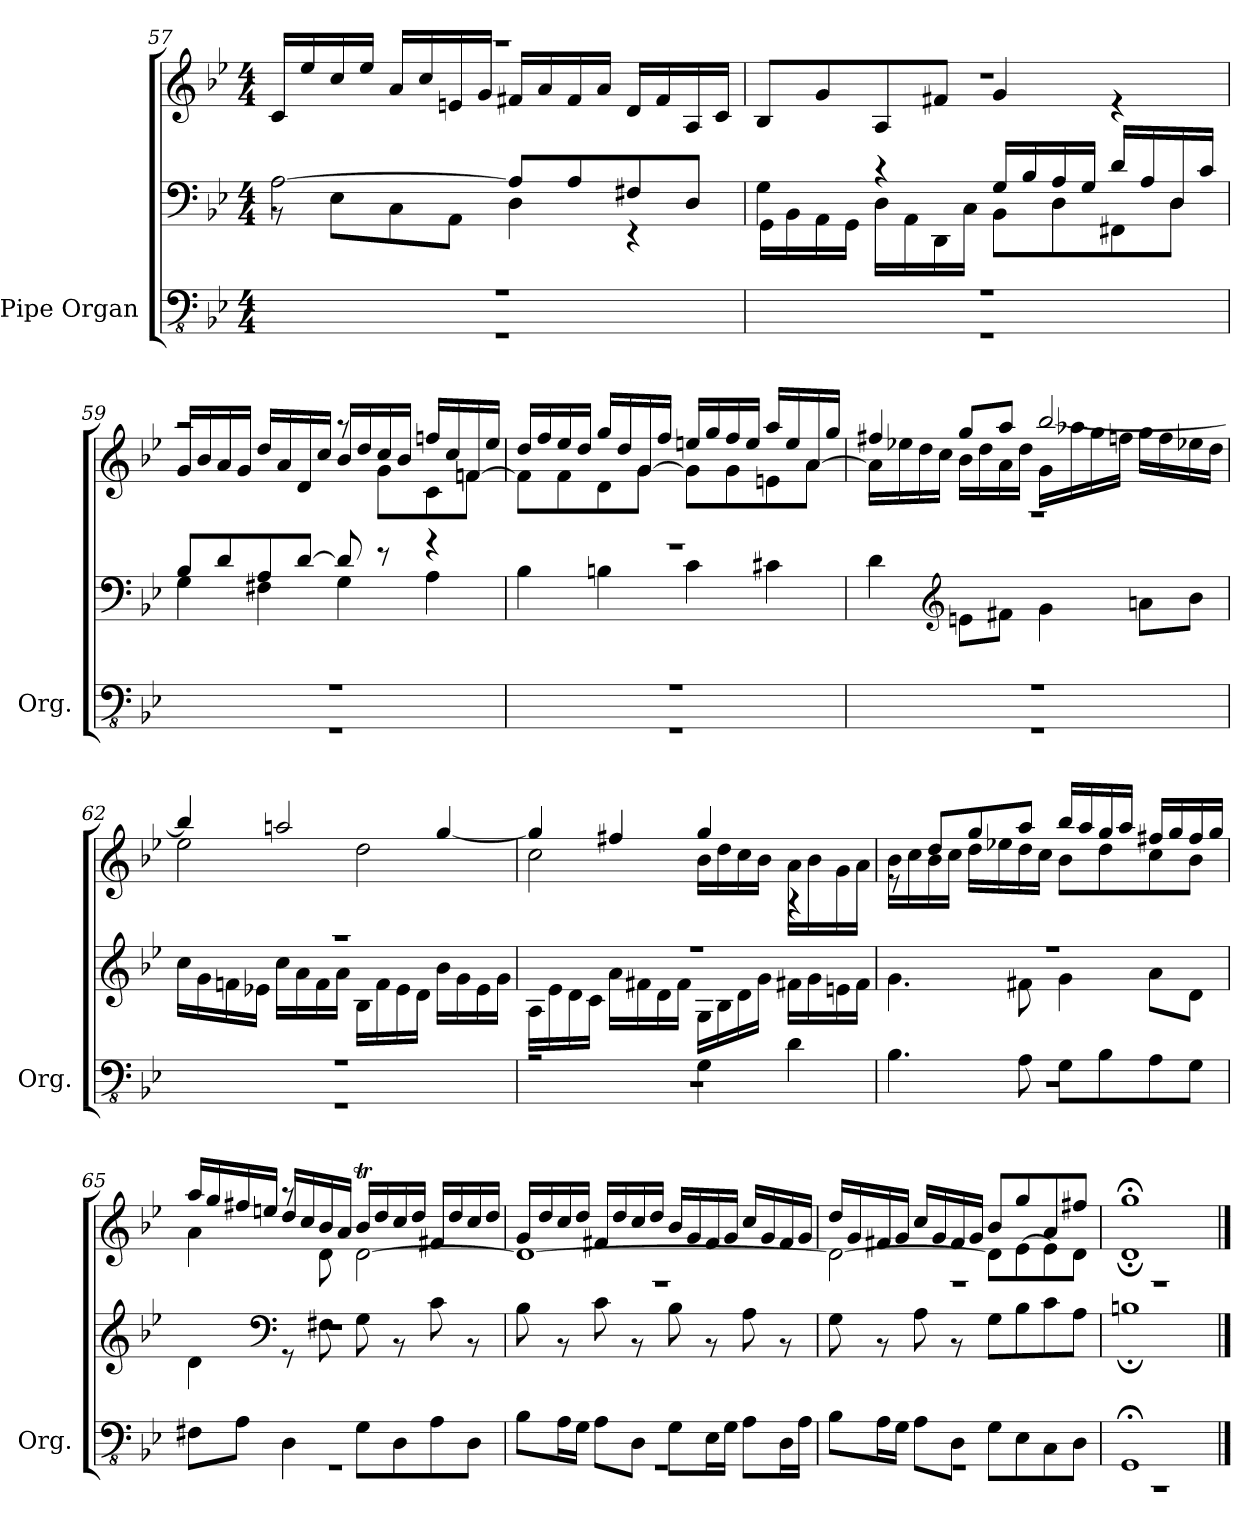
**kern	**kern	**kern
*part1	*part1	*part1
*staff3	*staff2	*staff1
*I"Pipe Organ	*	*
*I'Org.	*	*
!!LO:LB:g=z
*clefFv4	*clefF4	*clefG2
*k[b-e-]	*k[b-e-]	*k[b-e-]
*M4/4	*M4/4	*M4/4
=57	=57	=57
*^	*^	*^
1r	1r	[2A\	8r	1r	16c/LL
.	.	.	.	.	16ee-/
.	.	.	8E-\L	.	16cc/
.	.	.	.	.	16ee-/JJ
.	.	.	8C\	.	16a/LL
.	.	.	.	.	16cc/
.	.	.	8AA\J	.	16en/
.	.	.	.	.	16g/JJ
.	.	8A/L]	4D\	.	16f#X/LL
.	.	.	.	.	16a/
.	.	8A/	.	.	16f#/
.	.	.	.	.	16a/JJ
.	.	8F#X/	4r	.	16d/LL
.	.	.	.	.	16f#/
.	.	8D/J	.	.	16A/
.	.	.	.	.	16c/JJ
=58	=58	=58	=58	=58	=58
1r	1r	4G\	16GG\LL	1r	8B-/L
.	.	.	16BB-\	.	.
.	.	.	16AA\	.	8g/
.	.	.	16GG\JJ	.	.
.	.	4r	16D\LL	.	8A/
.	.	.	16AA\	.	.
.	.	.	16DD\	.	8f#X/J
.	.	.	16C\JJ	.	.
.	.	16G/LL	8BB-\L	.	4g/
.	.	16B-/	.	.	.
.	.	16A/	8D\	.	.
.	.	16G/JJ	.	.	.
.	.	16d/LL	8FF#X\	.	4r
.	.	16A/	.	.	.
.	.	16D/	8D\J	.	.
.	.	16c/JJ	.	.	.
!!LO:PB:g=z	!!
=59	=59	=59	=59	=59	=59
1r	1r	8B-/L	4G\	2r	16g/LL
.	.	.	.	.	16b-/
.	.	8d/	.	.	16a/
.	.	.	.	.	16g/JJ
.	.	8A/	4F#X\	.	16dd/LL
.	.	.	.	.	16a/
.	.	[8d/J	.	.	16d/
.	.	.	.	.	16cc/JJ
.	.	8d/]	4G\	8r	16b-/LL
.	.	.	.	.	16dd/
.	.	8r	.	8g\L	16cc/
.	.	.	.	.	16b-/JJ
.	.	4r	4A\	8c\	16ffn/LL
.	.	.	.	.	16cc/
.	.	.	.	[8fn\J	16fn/
.	.	.	.	.	16ee-/JJ
=60	=60	=60	=60	=60	=60
1r	1r	1r	4B-\	8f\L]	16dd/LL
.	.	.	.	.	16ff/
.	.	.	.	8f\	16ee-/
.	.	.	.	.	16dd/JJ
.	.	.	4Bn\	8d\	16gg/LL
.	.	.	.	.	16dd/
.	.	.	.	[8g\J	16g/
.	.	.	.	.	16ff/JJ
.	.	.	4c\	8g\L]	16een/LL
.	.	.	.	.	16gg/
.	.	.	.	8g\	16ff/
.	.	.	.	.	16ee/JJ
.	.	.	4c#X\	8en\	16aa/LL
.	.	.	.	.	16ee/
.	.	.	.	[8a\J	16a/
.	.	.	.	.	16gg/JJ
!!LO:LB:g=z	!!
=61	=61	=61	=61	=61	=61
1r	1r	1r	4d\	16a\LL]	4ff#X/
.	.	.	.	16ee-X\	.
.	.	.	.	16dd\	.
.	.	.	.	16cc\JJ	.
*	*	*clefG2	*	*	*
.	.	.	8en\L	16b-\LL	8gg/L
.	.	.	.	16dd\	.
.	.	.	8f#X\J	16a\	8aa/J
.	.	.	.	16dd\JJ	.
.	.	.	4g\	16g\LL	[2bb-/
.	.	.	.	16aa-X\	.
.	.	.	.	16gg\	.
.	.	.	.	16ffn\JJ	.
.	.	.	8an\L	16gg\LL	.
.	.	.	.	16ff\	.
.	.	.	8b-\J	16ee-X\	.
.	.	.	.	16dd\JJ	.
=62	=62	=62	=62	=62	=62
1r	1r	1r	16cc\LL	2ee-\	4bb-/]
.	.	.	16g\	.	.
.	.	.	16fn\	.	.
.	.	.	16e-X\JJ	.	.
.	.	.	16cc\LL	.	2aan/
.	.	.	16a\	.	.
.	.	.	16f\	.	.
.	.	.	16a\JJ	.	.
.	.	.	16B-\LL	2dd\	.
.	.	.	16f\	.	.
.	.	.	16e-\	.	.
.	.	.	16d\JJ	.	.
.	.	.	16b-\LL	.	[4gg/
.	.	.	16g\	.	.
.	.	.	16e-\	.	.
.	.	.	16g\JJ	.	.
!!LO:LB:g=z	!!
=63	=63	=63	=63	=63	=63
2r	1r	1r	16A\LL	2cc\	4gg/]
.	.	.	16e-\	.	.
.	.	.	16d\	.	.
.	.	.	16c\JJ	.	.
.	.	.	16a\LL	.	4ff#X/
.	.	.	16f#X\	.	.
.	.	.	16d\	.	.
.	.	.	16f#\JJ	.	.
4GG\	.	.	16G\LL	16b-\LL	4gg/
.	.	.	16B-\	16dd\	.
.	.	.	16d\	16cc\	.
.	.	.	16g\JJ	16b-\JJ	.
4D\	.	.	16f#X\LL	16a\LL	4r
.	.	.	16g\	16b-\	.
.	.	.	16en\	16g\	.
.	.	.	16f#\JJ	16a\JJ	.
=64	=64	=64	=64	=64	=64
4.BB-\	1r	1r	4.g\	16b-\LL	8r
.	.	.	.	16cc\	.
.	.	.	.	16b-\	8dd/L
.	.	.	.	16cc\JJ	.
.	.	.	.	16dd\LL	8gg/
.	.	.	.	16ee-X\	.
8AA\	.	.	8f#X\	16dd\	8aa/J
.	.	.	.	16cc\JJ	.
8GG\L	.	.	4g\	8b-\L	16bb-/LL
.	.	.	.	.	16aa/
8BB-\	.	.	.	8dd\	16gg/
.	.	.	.	.	16aa/JJ
8AA\	.	.	8a\L	8cc\	16ff#X/LL
.	.	.	.	.	16gg/
8GG\J	.	.	8d\J	8b-\J	16ff#/
.	.	.	.	.	16gg/JJ
!!LO:LB:g=z	!!
=65	=65	=65	=65	=65	=65
8FF#X\L	1r	1r	4d\	4a\	16aa/LL
.	.	.	.	.	16gg/
8AA\J	.	.	.	.	16ff#X/
.	.	.	.	.	16een/JJ
*	*	*clefF4	*	*	*
4DD\	.	.	8r	8r	16dd/LL
.	.	.	.	.	16cc/
.	.	.	8F#X\	8d\	16b-/
.	.	.	.	.	16a/JJ
8GG\L	.	.	8G\	[2dt\	16b-/LL
.	.	.	.	.	16dd/
8DD\	.	.	8r	.	16cc/
.	.	.	.	.	16dd/JJ
8AA\	.	.	8c\	.	16f#X/LL
.	.	.	.	.	16dd/
8DD\J	.	.	8r	.	16cc/
.	.	.	.	.	16dd/JJ
=66	=66	=66	=66	=66	=66
8BB-\L	1r	1r	8B-\	1d_	16g/LL
.	.	.	.	.	16dd/
16AA\L	.	.	8r	.	16cc/
16GG\JJ	.	.	.	.	16dd/JJ
8AA\L	.	.	8c\	.	16f#X/LL
.	.	.	.	.	16dd/
8DD\J	.	.	8r	.	16cc/
.	.	.	.	.	16dd/JJ
8GG\L	.	.	8B-\	.	16b-/LL
.	.	.	.	.	16g/
16EE-\L	.	.	8r	.	16f#/
16GG\JJ	.	.	.	.	16g/JJ
8AA\L	.	.	8A\	.	16cc/LL
.	.	.	.	.	16g/
16DD\L	.	.	8r	.	16f#/
16AA\JJ	.	.	.	.	16g/JJ
!!LO:PB:g=z	!!
=67	=67	=67	=67	=67	=67
8BB-\L	1r	1r	8G\	2d\_	16dd/LL
.	.	.	.	.	16g/
16AA\L	.	.	8r	.	16f#X/
16GG\JJ	.	.	.	.	16g/JJ
8AA\L	.	.	8A\	.	16cc/LL
.	.	.	.	.	16g/
8DD\J	.	.	8r	.	16f#/
.	.	.	.	.	16g/JJ
8GG\L	.	.	8G\L	8d\L]	8b-/L
8EE-\	.	.	8B-\	[8e-\	8gg/
8CC\	.	.	8c\	8e-\]	8a/
8DD\J	.	.	8A\J	8d\J	8ff#X/J
=68	=68	=68	=68	=68	=68
1GGG;	1r	1r	1Bn;<	1d;<	1gg;
*v	*v	*	*	*	*
*	*v	*v	*	*
*	*	*v	*v
==	==	==
*-	*-	*-
